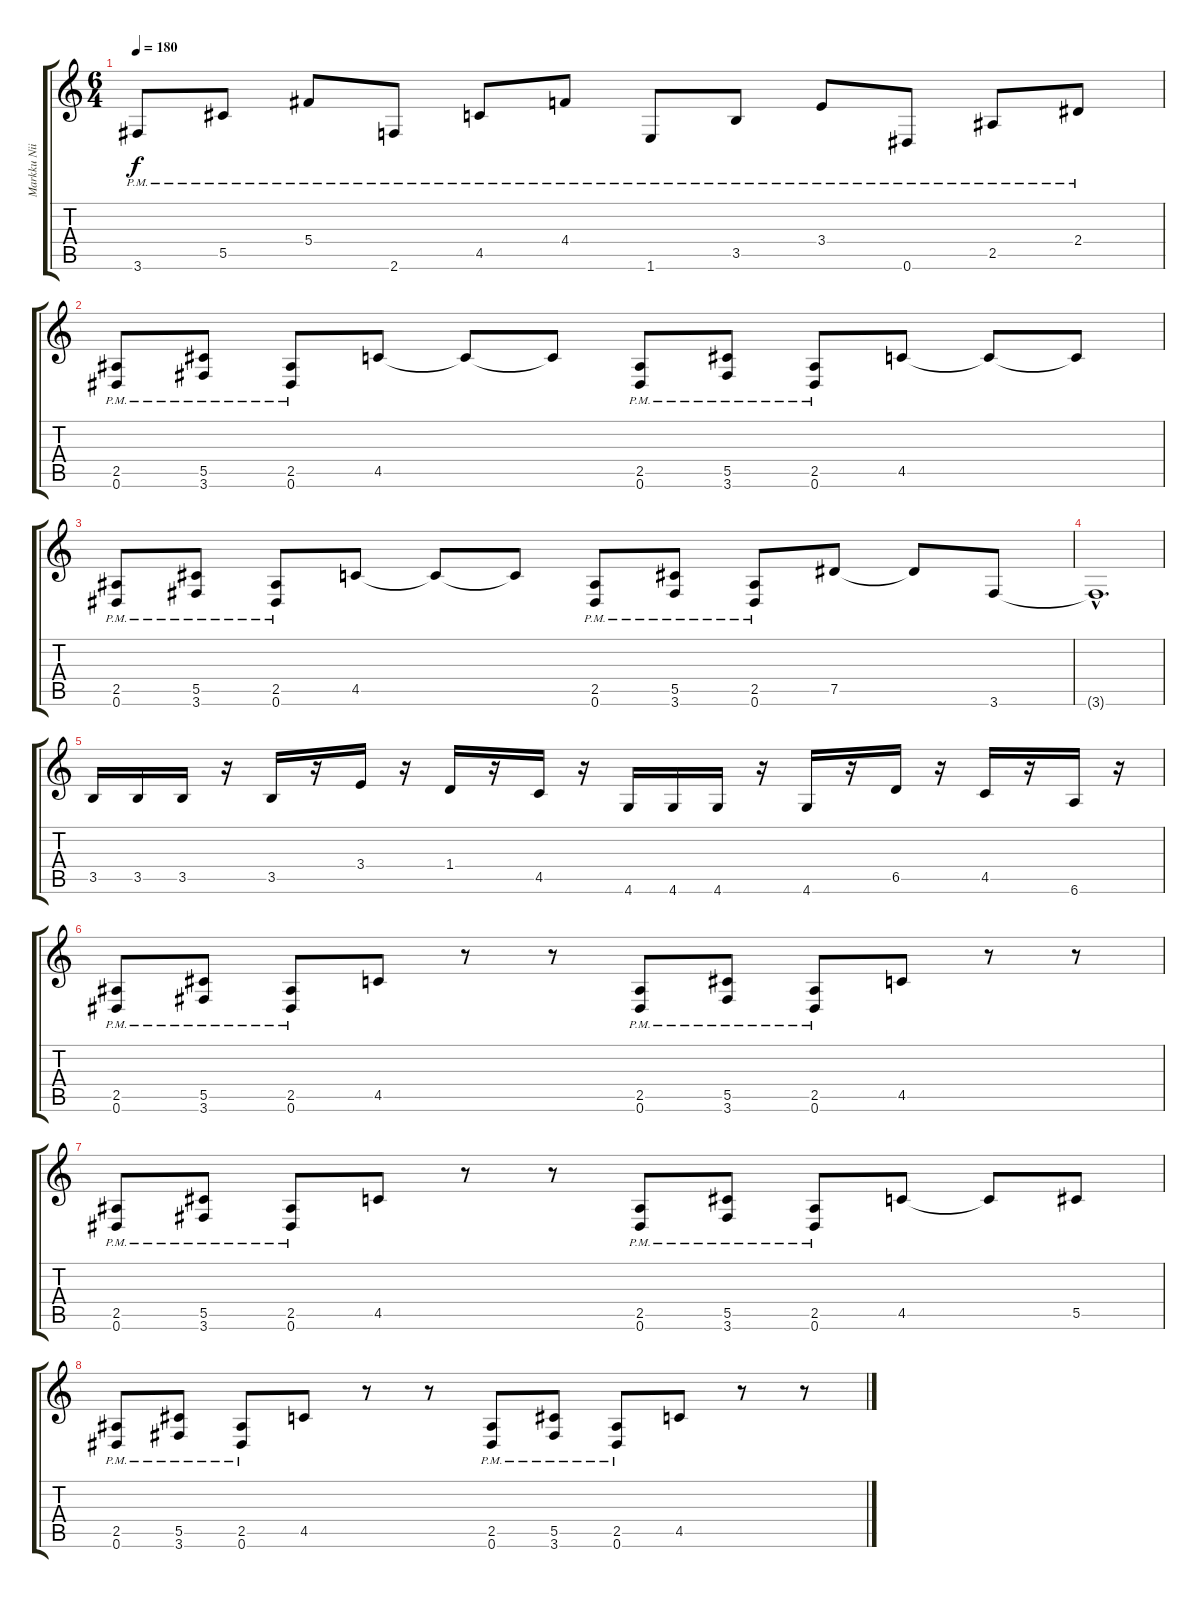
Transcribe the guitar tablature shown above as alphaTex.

\track ("Markku Niiranen" "Markku Nii") {instrument distortionguitar}
\staff {score tabs}
\tuning (Eb4 Bb3 Gb3 Db3 Ab2 Eb2) {hide}
\ts (6 4)
\tempo 180
\clef g2
\ks c
3.6{pm}.8{dy f} 5.5{pm}.8 5.4{pm}.8 2.6{pm}.8 4.5{pm}.8 4.4{pm}.8 1.6{pm}.8 3.5{pm}.8 3.4{pm}.8 0.6{pm}.8 2.5{pm}.8 2.4{pm}.8 |
(2.5{pm} 0.6{pm}).8 (5.5{pm} 3.6{pm}).8 (2.5{pm} 0.6{pm}).8 4.5.8 4.5{t}.8 4.5{t}.8 (2.5{pm} 0.6{pm}).8 (5.5{pm} 3.6{pm}).8 (2.5{pm} 0.6{pm}).8 4.5.8 4.5{t}.8 4.5{t}.8 |
(2.5{pm} 0.6{pm}).8 (5.5{pm} 3.6{pm}).8 (2.5{pm} 0.6{pm}).8 4.5.8 4.5{t}.8 4.5{t}.8 (2.5{pm} 0.6{pm}).8 (5.5{pm} 3.6{pm}).8 (2.5{pm} 0.6{pm}).8 7.5.8 7.5{t}.8 3.6.8 |
3.6{hac t}.1{d} |
3.5.16 3.5.16 3.5.16 r.16 3.5.16 r.16 3.4.16 r.16 1.4.16 r.16 4.5.16 r.16 4.6.16 4.6.16 4.6.16 r.16 4.6.16 r.16 6.5.16 r.16 4.5.16 r.16 6.6.16 r.16 |
(2.5{pm} 0.6{pm}).8 (5.5{pm} 3.6{pm}).8 (2.5{pm} 0.6{pm}).8 4.5.8 r.8 r.8 (2.5{pm} 0.6{pm}).8 (5.5{pm} 3.6{pm}).8 (2.5{pm} 0.6{pm}).8 4.5.8 r.8 r.8 |
(2.5{pm} 0.6{pm}).8 (5.5{pm} 3.6{pm}).8 (2.5{pm} 0.6{pm}).8 4.5.8 r.8 r.8 (2.5{pm} 0.6{pm}).8 (5.5{pm} 3.6{pm}).8 (2.5{pm} 0.6{pm}).8 4.5.8 4.5{t}.8 5.5.8 |
(2.5{pm} 0.6{pm}).8 (5.5{pm} 3.6{pm}).8 (2.5{pm} 0.6{pm}).8 4.5.8 r.8 r.8 (2.5{pm} 0.6{pm}).8 (5.5{pm} 3.6{pm}).8 (2.5{pm} 0.6{pm}).8 4.5.8 r.8 r.8
